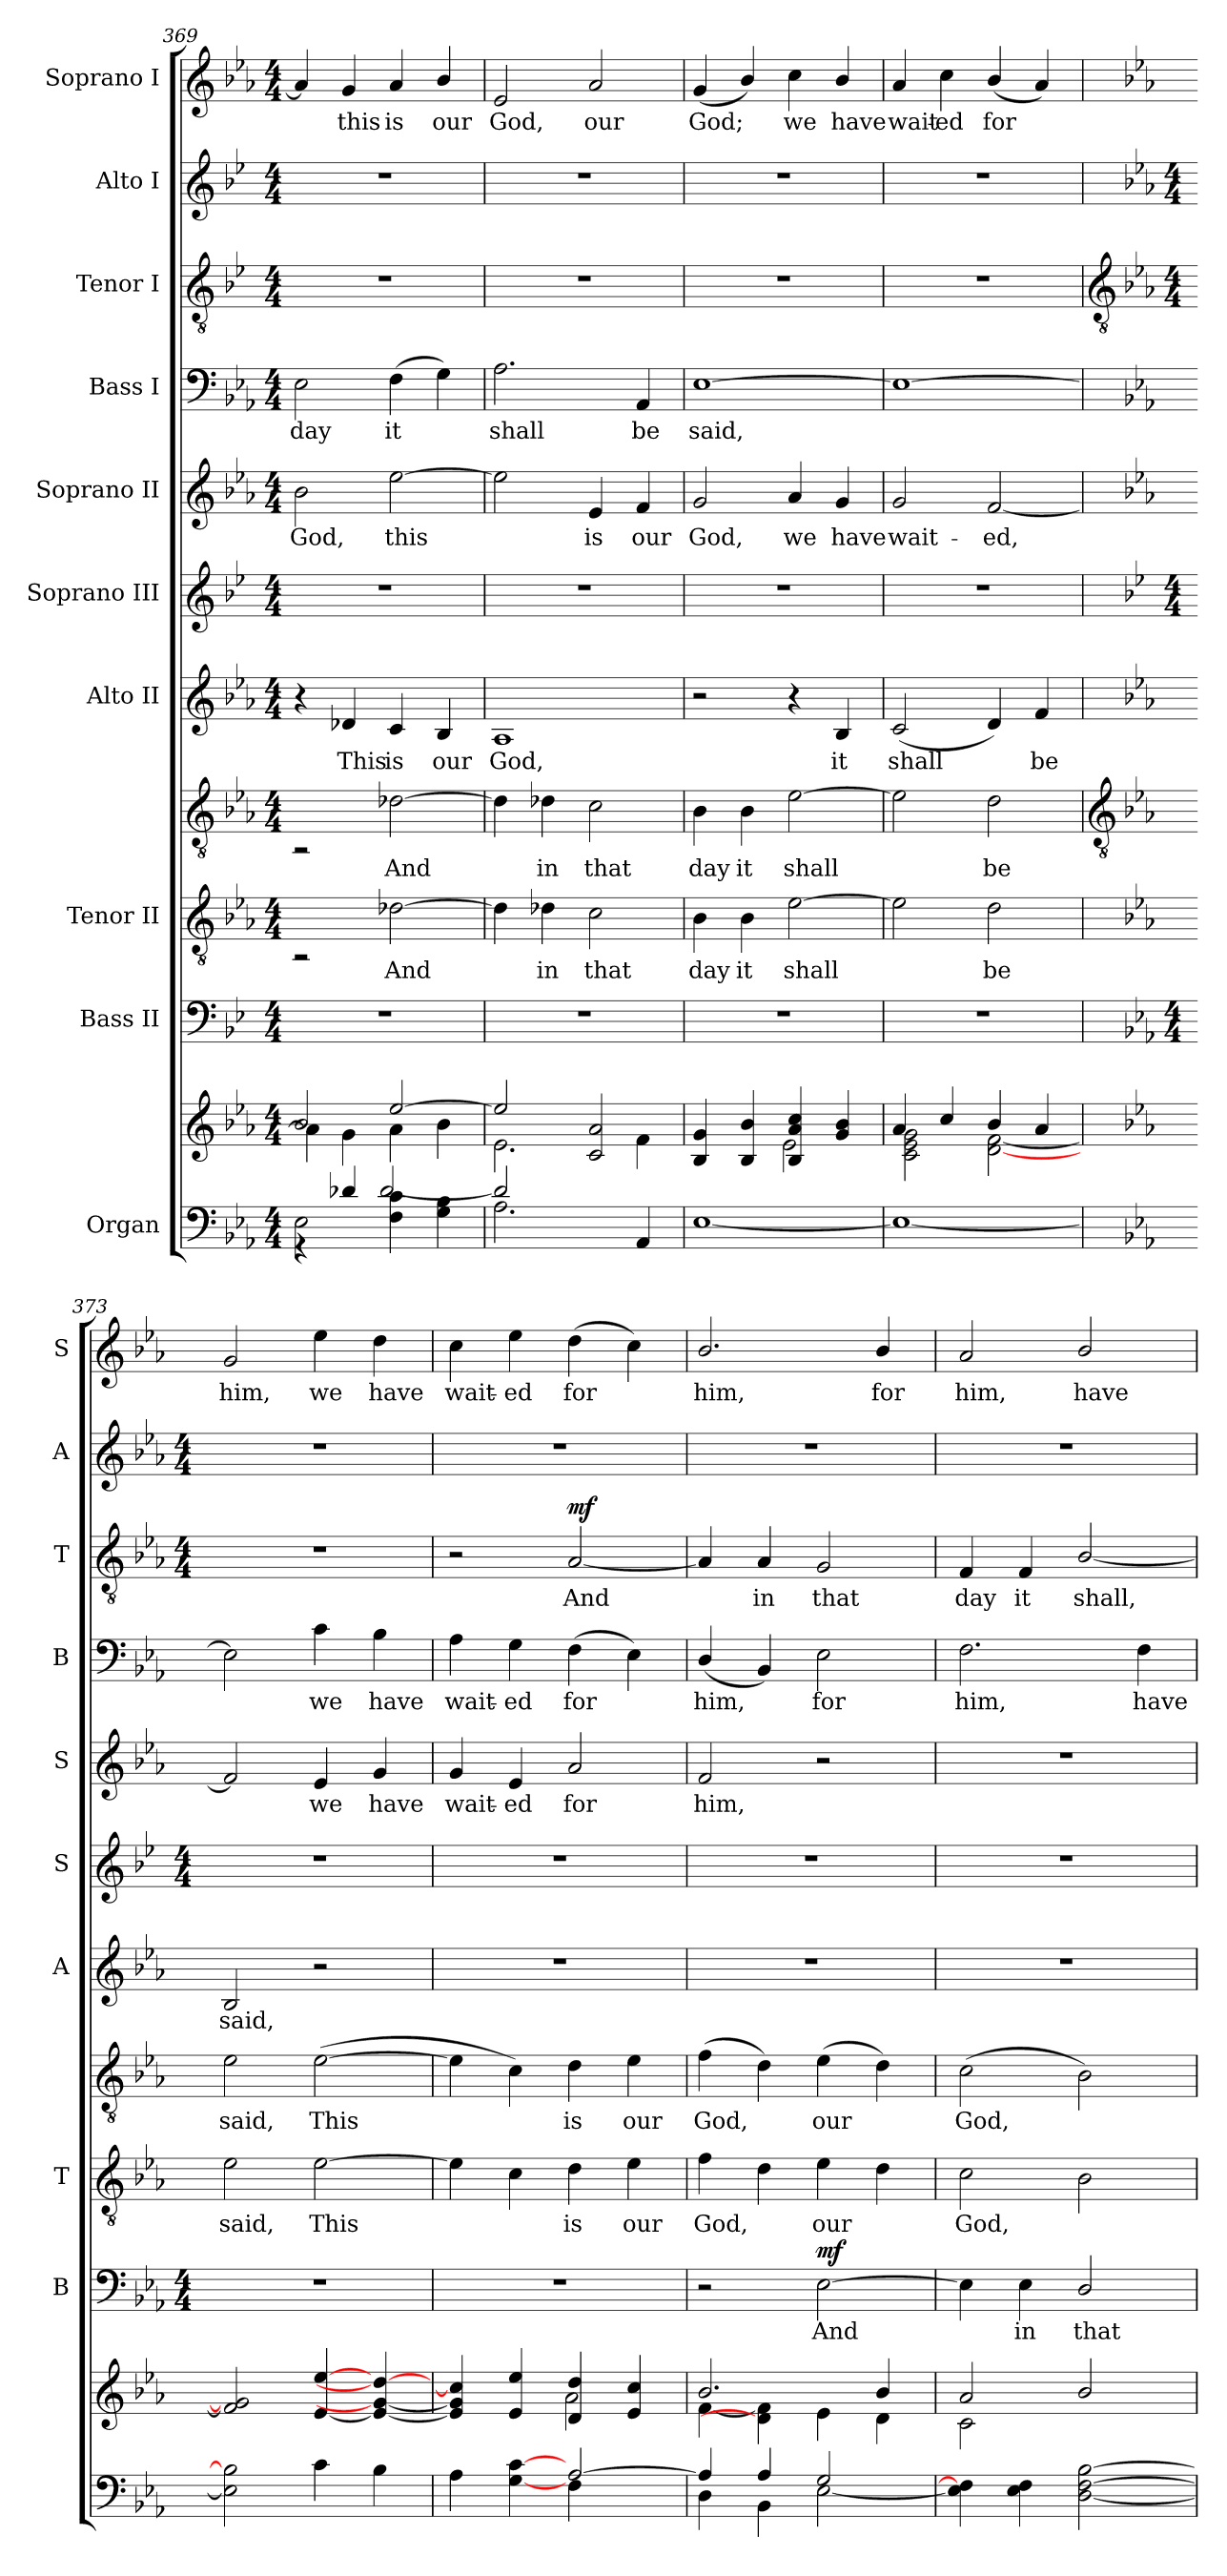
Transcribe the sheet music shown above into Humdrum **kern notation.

**kern	**kern	**kern	**text	**dynam	**kern	**text	**kern	**text	**dynam	**kern	**text	**kern	**kern	**text	**kern	**text	**kern	**text	**dynam	**kern	**kern	**text
*part10	*part10	*part9	*part9	*part9	*part8	*part8	*part8	*part8	*part8	*part7	*part7	*part6	*part5	*part5	*part4	*part4	*part3	*part3	*part3	*part2	*part1	*part1
*staff12	*staff11	*staff10	*staff10	*staff10	*staff9	*staff9	*staff8	*staff8	*staff8/9	*staff7	*staff7	*staff6	*staff5	*staff5	*staff4	*staff4	*staff3	*staff3	*staff3	*staff2	*staff1	*staff1
*I"Organ	*	*I"Bass II	*	*	*I"Tenor II	*	*	*	*	*I"Alto II	*	*I"Soprano III	*I"Soprano II	*	*I"Bass I	*	*I"Tenor I	*	*	*I"Alto I	*I"Soprano I	*
*	*	*I'B	*	*	*I'T	*	*	*	*	*I'A	*	*I'S	*I'S	*	*I'B	*	*I'T	*	*	*I'A	*I'S	*
*clefF4	*clefG2	*clefF4	*	*	*clefGv2	*	*clefGv2	*	*	*clefG2	*	*clefG2	*clefG2	*	*clefF4	*	*clefGv2	*	*	*clefG2	*clefG2	*
*k[b-e-a-]	*k[b-e-a-]	*k[b-e-]	*	*	*k[b-e-a-]	*	*k[b-e-a-]	*	*	*k[b-e-a-]	*	*k[b-e-]	*k[b-e-a-]	*	*k[b-e-a-]	*	*k[b-e-]	*	*	*k[b-e-]	*k[b-e-a-]	*
*E-:	*E-:	*B-:	*	*	*E-:	*	*E-:	*	*	*E-:	*	*B-:	*E-:	*	*E-:	*	*B-:	*	*	*B-:	*E-:	*
*M4/4	*M4/4	*M4/4	*	*	*M4/4	*	*M4/4	*	*	*M4/4	*	*M4/4	*M4/4	*	*M4/4	*	*M4/4	*	*	*M4/4	*M4/4	*
=369	=369	=369	=369	=369	=369	=369	=369	=369	=369	=369	=369	=369	=369	=369	=369	=369	=369	=369	=369	=369	=369	=369
*^	*^	*	*	*	*	*	*	*	*	*	*	*	*	*	*	*	*	*	*	*	*	*
!	!	!	!	!	!	!	!	!	!	!	!	!	!	!	!	!LO:LY:b	!	!LO:LY:b	!	!	!	!	!	!
2E-\	4r	2b-/	4a-\]	1r	.	.	2rBB	.	2rBB	.	.	4r	.	1r	2b-	God,	2E-	day	1r	.	.	1r	4a-]	.
!	!	!	!	!	!	!	!	!	!	!	!	!	!LO:LY:b	!	!	!	!	!	!	!	!	!	!	!LO:LY:b
.	4d-X/	.	4g\	.	.	.	.	.	.	.	.	4d-X	This	.	.	.	.	.	.	.	.	.	4g	this
!	!	!	!	!	!	!	!	!LO:LY:b	!	!LO:LY:b	!LO:DY:b=2	!	!LO:LY:b	!	!	!LO:LY:b	!	!LO:LY:b	!	!	!	!	!	!LO:LY:b
!	!	!	!	!	!	!	!	!	!	!	!LO:DY:n=1:b	!	!	!	!	!	!	!	!	!	!	!	!	!
4F\ 4c\	[2d-/	[2ee-/	4a-\	.	.	.	[2d-X	And	[2d-X	And	mf mf	4c	is	.	[2ee-	this	(>4F	it	.	.	.	.	4a-	is
!	!	!	!	!	!	!	!	!	!	!	!	!	!LO:LY:b	!	!	!	!	!	!	!	!	!	!	!LO:LY:b
4G\ 4B-\	.	.	4b-\	.	.	.	.	.	.	.	.	4B-	our	.	.	.	4G)	.	.	.	.	.	4b-/	our
=370	=370	=370	=370	=370	=370	=370	=370	=370	=370	=370	=370	=370	=370	=370	=370	=370	=370	=370	=370	=370	=370	=370	=370	=370
!	!	!	!	!	!	!	!	!	!	!	!	!	!LO:LY:b	!	!	!	!	!LO:LY:b	!	!	!	!	!	!LO:LY:b
2.A-\	2d-/]	2ee-/]	2.e-\	1r	.	.	4d-]	.	4d-]	.	.	1A-	God,	1r	2ee-]	.	2.A-	shall	1r	.	.	1r	2e-	God,
!	!	!	!	!	!	!	!	!LO:LY:b	!	!LO:LY:b	!	!	!	!	!	!	!	!	!	!	!	!	!	!
.	.	.	.	.	.	.	4d-	in	4d-	in	.	.	.	.	.	.	.	.	.	.	.	.	.	.
!	!	!	!	!	!	!	!	!LO:LY:b	!	!LO:LY:b	!	!	!	!	!	!LO:LY:b	!	!	!	!	!	!	!	!LO:LY:b
.	2ryy	2c/ 2a-/	.	.	.	.	2c	that	2c	that	.	.	.	.	4e-	is	.	.	.	.	.	.	2a-	our
!	!	!	!	!	!	!	!	!	!	!	!	!	!	!	!	!LO:LY:b	!	!LO:LY:b	!	!	!	!	!	!
4AA-/	.	.	4f\	.	.	.	.	.	.	.	.	.	.	.	4f	our	4AA-	be	.	.	.	.	.	.
=371	=371	=371	=371	=371	=371	=371	=371	=371	=371	=371	=371	=371	=371	=371	=371	=371	=371	=371	=371	=371	=371	=371	=371	=371
!	!	!	!	!	!	!	!	!LO:LY:b	!	!LO:LY:b	!	!	!	!	!	!LO:LY:b	!	!LO:LY:b	!	!	!	!	!	!LO:LY:b
2.ryy	[1E-/	4B-/ 4g/	2ryy	1r	.	.	4B-	day	4B-	day	.	2r	.	1r	2g	God,	[1E-	said,	1r	.	.	1r	(<4g	God;
!	!	!	!	!	!	!	!	!LO:LY:b	!	!LO:LY:b	!	!	!	!	!	!	!	!	!	!	!	!	!	!
.	.	4B-/ 4b-/	.	.	.	.	4B-	it	4B-	it	.	.	.	.	.	.	.	.	.	.	.	.	4b-/)	.
!	!	!	!	!	!	!	!	!LO:LY:b	!	!LO:LY:b	!	!	!	!	!	!LO:LY:b	!	!	!	!	!	!	!	!LO:LY:b
.	.	4B-/ 4a-/ 4cc/	2e-\	.	.	.	[2e-	shall	[2e-	shall	.	4r	.	.	4a-	we	.	.	.	.	.	.	4cc	we
!	!	!	!	!	!	!	!	!	!	!	!	!	!LO:LY:b	!	!	!LO:LY:b	!	!	!	!	!	!	!	!LO:LY:b
4ryy	.	4g/ 4b-/	.	.	.	.	.	.	.	.	.	4B-	it	.	4g	have	.	.	.	.	.	.	4b-/	have
=372	=372	=372	=372	=372	=372	=372	=372	=372	=372	=372	=372	=372	=372	=372	=372	=372	=372	=372	=372	=372	=372	=372	=372	=372
!	!	!	!	!	!	!	!	!	!	!	!	!	!LO:LY:b	!	!	!LO:LY:b	!	!	!	!	!	!	!	!LO:LY:b
1ryy	1E-/_	4a-/	2c\ 2e-\ 2g\	1r	.	.	2e-]	.	2e-]	.	.	(<2c	shall	1r	2g	wait-	1E-_	.	1r	.	.	1r	4a-	wait-
!	!	!	!	!	!	!	!	!	!	!	!	!	!	!	!	!	!	!	!	!	!	!	!	!LO:LY:b
.	.	4cc/	.	.	.	.	.	.	.	.	.	.	.	.	.	.	.	.	.	.	.	.	4cc\	-ed
!	!	!	!	!	!	!	!	!LO:LY:b	!	!LO:LY:b	!	!	!	!	!	!LO:LY:b	!	!	!	!	!	!	!	!LO:LY:b
.	.	4b-/	[2d\ [2f\	.	.	.	2d	be	2d	be	.	4d)	.	.	[2f	-ed,	.	.	.	.	.	.	(<4b-/	for
!	!	!	!	!	!	!	!	!	!	!	!	!	!LO:LY:b	!	!	!	!	!	!	!	!	!	!	!
.	.	4a-/	.	.	.	.	.	.	.	.	.	4f	be	.	.	.	.	.	.	.	.	.	4a-)	.
!!LO:LB:g=z
=373	=373	=373	=373	=373	=373	=373	=373	=373	=373	=373	=373	=373	=373	=373	=373	=373	=373	=373	=373	=373	=373	=373	=373	=373
*	*	*	*	*	*	*	*	*	*clefGv2	*	*	*	*	*	*	*	*	*	*clefGv2	*	*	*	*	*
*	*	*	*	*k[b-e-a-]	*	*	*	*	*	*	*	*	*	*	*	*	*	*	*k[b-e-a-]	*	*	*k[b-e-a-]	*	*
*	*	*	*	*E-:	*	*	*	*	*	*	*	*	*	*	*	*	*	*	*E-:	*	*	*E-:	*	*
*	*	*	*	*M4/4	*	*	*	*	*	*	*	*	*	*M4/4	*	*	*	*	*M4/4	*	*	*M4/4	*	*
!	!	!	!	!	!	!	!	!LO:LY:b	!	!LO:LY:b	!	!	!LO:LY:b	!	!	!	!	!	!	!	!	!	!	!LO:LY:b
1ryy	2E-\] 2B-\]	2f/] 2g/]	2ryy	1r	.	.	2e-	said,	2e-	said,	.	2B-	said,	1r	2f]	.	2E-]	.	1r	.	.	1r	2g	him,
!	!	!	!	!	!	!	!	!LO:LY:b	!	!LO:LY:b	!	!	!	!	!	!LO:LY:b	!	!LO:LY:b	!	!	!	!	!	!LO:LY:b
.	4c\	[4e- [4ee-	2ryy	.	.	.	[2e-	This	(>[2e-	This	.	2r	.	.	4e-	we	4c	we	.	.	.	.	4ee-	we
!	!	!	!	!	!	!	!	!	!	!	!	!	!	!	!	!LO:LY:b	!	!LO:LY:b	!	!	!	!	!	!LO:LY:b
.	4B-\	4e-_ 4g_ 4dd_	.	.	.	.	.	.	.	.	.	.	.	.	4g	have	4B-	have	.	.	.	.	4dd	have
=374	=374	=374	=374	=374	=374	=374	=374	=374	=374	=374	=374	=374	=374	=374	=374	=374	=374	=374	=374	=374	=374	=374	=374	=374
!	!	!	!	!	!	!	!	!	!	!	!	!	!	!	!	!LO:LY:b	!	!LO:LY:b	!	!	!	!	!	!LO:LY:b
2ryy	4A-\	4e-] 4g] 4cc]	2ryy	1r	.	.	4e-]	.	4e-]	.	.	1r	.	1r	4g	wait-	4A-	wait-	2r	.	.	1r	4cc	wait-
!	!	!	!	!	!	!	!	!	!	!	!	!	!	!	!	!LO:LY:b	!	!LO:LY:b	!	!	!	!	!	!LO:LY:b
.	[4G\ [4c\	4e- 4ee-	.	.	.	.	4c	.	4c)	.	.	.	.	.	4e-	-ed	4G	-ed	.	.	.	.	4ee-	-ed
!	!	!	!	!	!	!	!	!LO:LY:b	!	!LO:LY:b	!	!	!	!	!	!LO:LY:b	!	!LO:LY:b	!	!LO:LY:b	!LO:DY:b	!	!	!LO:LY:b
[2A-/	4F\	4d 4dd	2a-\	.	.	.	4d	is	4d	is	.	.	.	.	2a-	for	(>4F	for	[2A-	And	mf	.	(>4dd	for
!	!	!	!	!	!	!	!	!LO:LY:b	!	!LO:LY:b	!	!	!	!	!	!	!	!	!	!	!	!	!	!
.	4ryy	4e- 4cc	.	.	.	.	4e-	our	4e-	our	.	.	.	.	.	.	4E-)	.	.	.	.	.	4cc)	.
=375	=375	=375	=375	=375	=375	=375	=375	=375	=375	=375	=375	=375	=375	=375	=375	=375	=375	=375	=375	=375	=375	=375	=375	=375
!	!	!	!	!	!	!	!	!LO:LY:b	!	!LO:LY:b	!	!	!	!	!	!LO:LY:b	!	!LO:LY:b	!	!	!	!	!	!LO:LY:b
4A-/]	4D\	2.b-/	[4f\	2r	.	.	4f	God,	(>4f	God,	.	1r	.	1r	2f	him,	(<4D/	him,	4A-]	.	.	1r	2.b-/	him,
!	!	!	!	!	!	!	!	!	!	!	!	!	!	!	!	!	!	!	!	!LO:LY:b	!	!	!	!
4A-/	4BB-\	.	4d\] 4f\]	.	.	.	4d	.	4d)	.	.	.	.	.	.	.	4BB-)	.	4A-	in	.	.	.	.
!	!	!	!	!	!LO:LY:b	!LO:DY:b	!	!LO:LY:b	!	!LO:LY:b	!	!	!	!	!	!	!	!LO:LY:b	!	!LO:LY:b	!	!	!	!
2G/	[2E-\	.	4e-\	[2E-	And	mf	4e-	our	(>4e-	our	.	.	.	.	2r	.	2E-	for	2G	that	.	.	.	.
!	!	!	!	!	!	!	!	!	!	!	!	!	!	!	!	!	!	!	!	!	!	!	!	!LO:LY:b
.	.	4b-/	4d\	.	.	.	4d	.	4d)	.	.	.	.	.	.	.	.	.	.	.	.	.	4b-/	for
=376	=376	=376	=376	=376	=376	=376	=376	=376	=376	=376	=376	=376	=376	=376	=376	=376	=376	=376	=376	=376	=376	=376	=376	=376
!	!	!	!	!	!	!	!	!LO:LY:b	!	!LO:LY:b	!	!	!	!	!	!	!	!LO:LY:b	!	!LO:LY:b	!	!	!	!LO:LY:b
2ryy	4E-\] 4F\]	2a-	2c\	4E-]	.	.	2c	God,	(>2c	God,	.	1r	.	1r	1r	.	2.F	him,	4F	day	.	1r	2a-	him,
!	!	!	!	!	!LO:LY:b	!	!	!	!	!	!	!	!	!	!	!	!	!	!	!LO:LY:b	!	!	!	!
.	4E-\ 4F\	.	.	4E-	in	.	.	.	.	.	.	.	.	.	.	.	.	.	4F	it	.	.	.	.
!	!	!	!	!	!LO:LY:b	!	!	!	!	!	!	!	!	!	!	!	!	!	!	!LO:LY:b	!	!	!	!LO:LY:b
[2D\ [2F\ [2B-\	2ryy	2b-/	2ryy	2D/	that	.	2B-	.	2B-)	.	.	.	.	.	.	.	.	.	[2B-/	shall,	.	.	2b-/	have
!	!	!	!	!	!	!	!	!	!	!	!	!	!	!	!	!	!	!LO:LY:b	!	!	!	!	!	!
.	.	.	.	.	.	.	.	.	.	.	.	.	.	.	.	.	4F	have	.	.	.	.	.	.
*v	*v	*	*	*	*	*	*	*	*	*	*	*	*	*	*	*	*	*	*	*	*	*	*	*
*	*v	*v	*	*	*	*	*	*	*	*	*	*	*	*	*	*	*	*	*	*	*	*	*
=	=	=	=	=	=	=	=	=	=	=	=	=	=	=	=	=	=	=	=	=	=	=
*-	*-	*-	*-	*-	*-	*-	*-	*-	*-	*-	*-	*-	*-	*-	*-	*-	*-	*-	*-	*-	*-	*-
